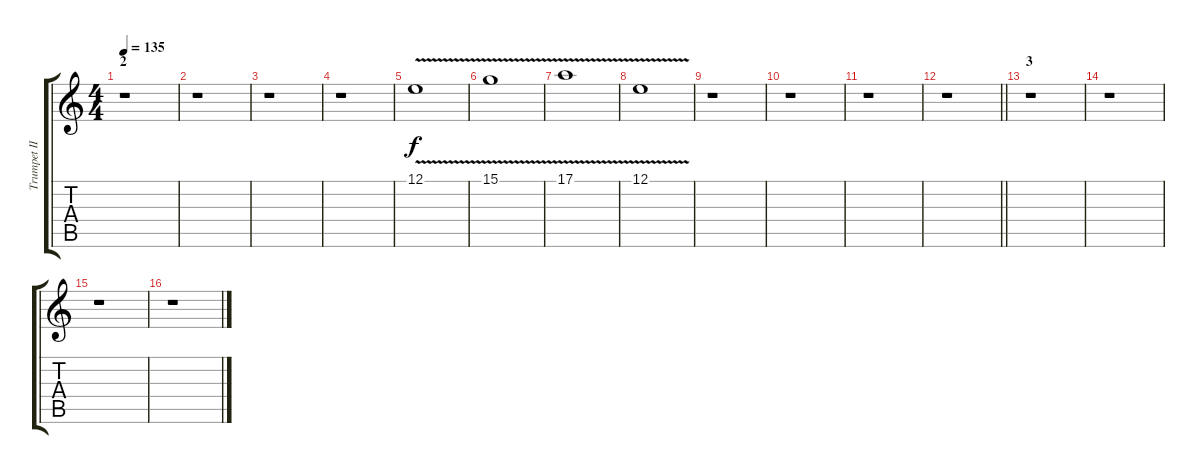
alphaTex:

\track ("Trumpet II" "Trumpet II") {instrument trumpet}
\staff {score tabs}
\tuning (E4 B3 G3 D3 A2 E2) {hide}
\ts (4 4)
\section ("" "2")
\tempo 135
\clef g2
\ks c
r.1{dy f} |
r.1 |
r.1 |
r.1 |
12.1{v}.1 |
15.1{v}.1 |
17.1{v}.1 |
12.1{v}.1 |
r.1 |
r.1 |
r.1 |
\barLineRight lightlight
r.1 |
\section ("" "3")
r.1 |
r.1 |
r.1 |
r.1
